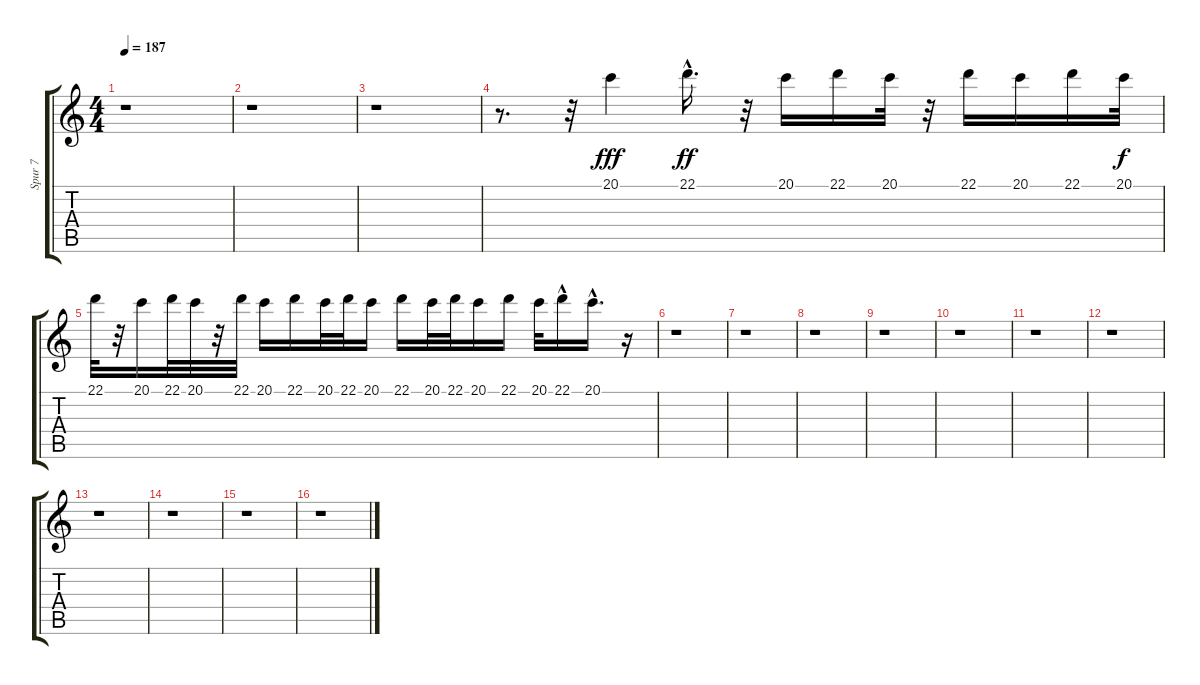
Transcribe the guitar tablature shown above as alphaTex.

\track ("Spur 7" "Spur 7") {instrument brasssection}
\staff {score tabs}
\tuning (E4 B3 G3 D3 A2 E2) {hide}
\ts (4 4)
\tempo 187
\clef g2
\ks c
r.1{dy f} |
r.1 |
r.1 |
r.8{d} r.32 20.1.4{dy fff} 22.1{hac}.16{d dy ff} r.32 20.1.16 22.1.16 20.1.32 r.32 22.1.16 20.1.16 22.1.16 20.1.32{dy f} |
22.1.32 r.32 20.1.16 22.1.32 20.1.32 r.32 22.1.32 20.1.16 22.1.16 20.1.32 22.1.32 20.1.16 22.1.16 20.1.32 22.1.32 20.1.16 22.1.16 20.1.32 22.1{hac}.16 20.1{hac}.16{d} r.16 |
r.1 |
r.1 |
r.1 |
r.1 |
r.1 |
r.1 |
r.1 |
r.1 |
r.1 |
r.1 |
r.1
